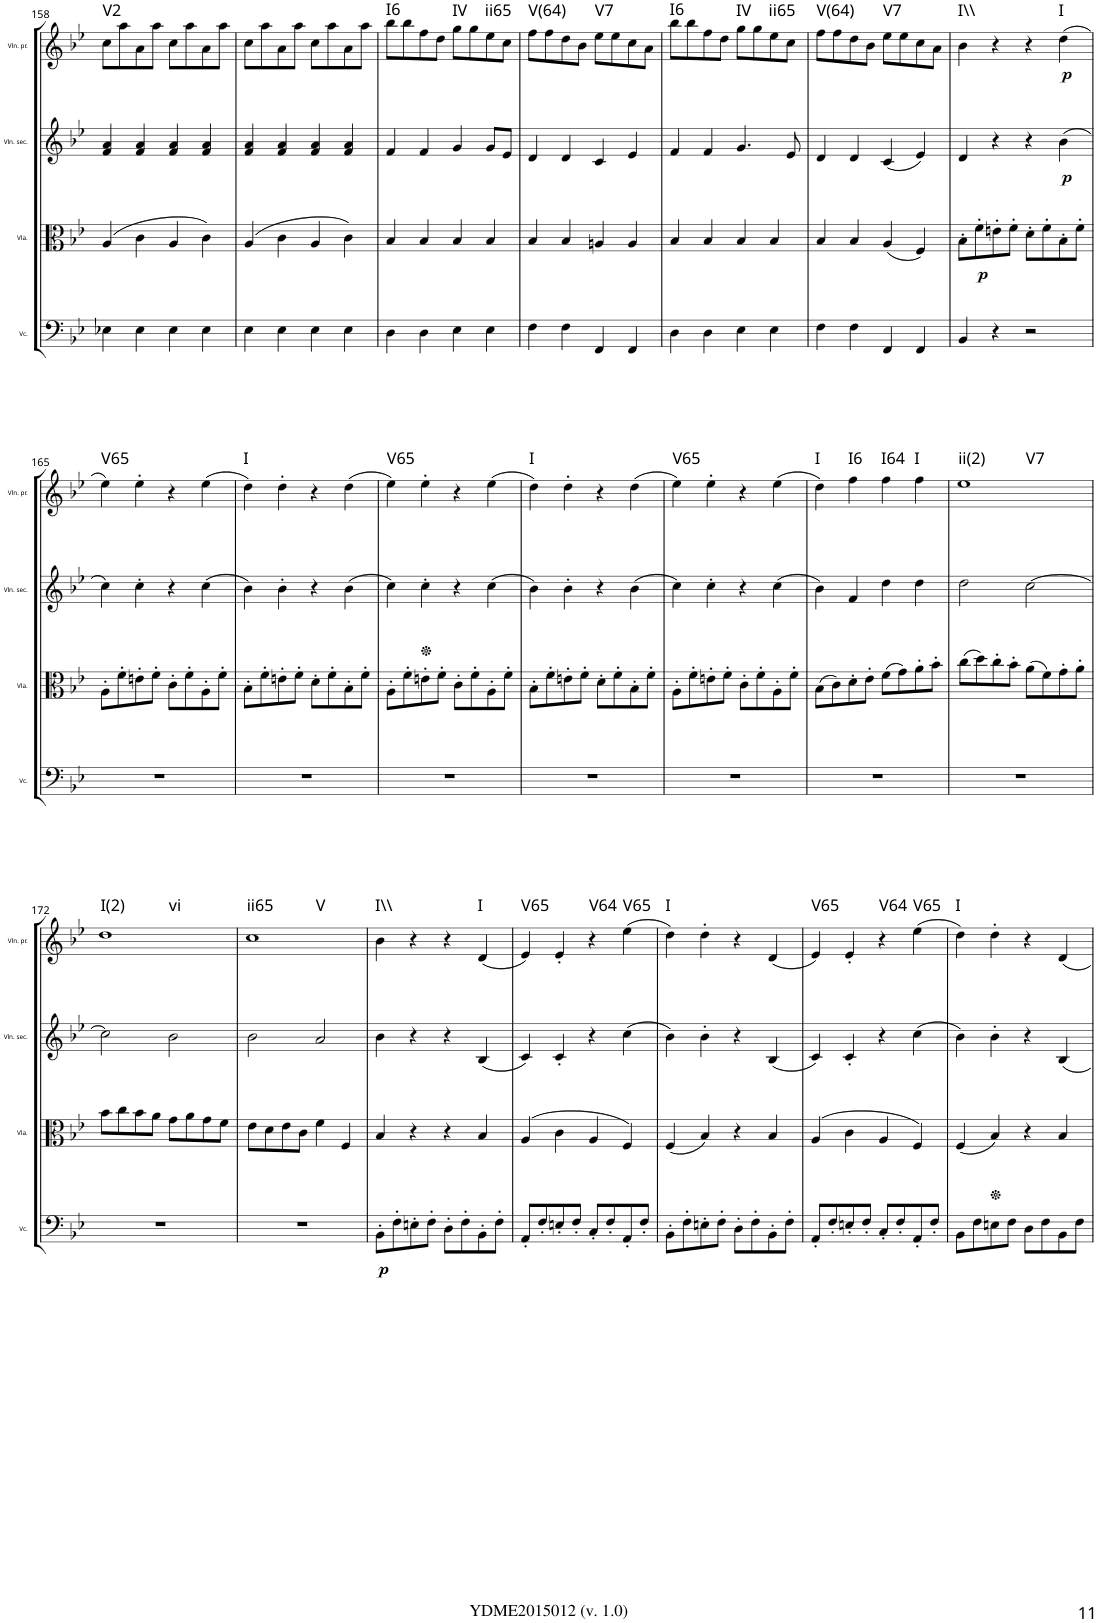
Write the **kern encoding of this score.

**kern	**dynam	**kern	**dynam	**kern	**dynam	**kern	**dynam	**harte
*part4	*part4	*part3	*part3	*part2	*part2	*part1	*part1	*part1
*staff4	*staff4	*staff3	*staff3	*staff2	*staff2	*staff1	*staff1	*
*I"Violoncelle	*	*I"Viola	*	*I"Violino secondo	*	*I"Violino primo	*	*
*I'Vc.	*	*I'Vla.	*	*I'Vln. sec.	*	*I'Vln. pr.	*	*
!!LO:PB:g=z
*clefF4	*	*clefC3	*	*clefG2	*	*clefG2	*	*
*k[b-e-]	*	*k[b-e-]	*	*k[b-e-]	*	*k[b-e-]	*	*
*B-:	*	*B-:	*	*B-:	*	*B-:	*	*
*M2/2	*	*M2/2	*	*M2/2	*	*M2/2	*	*
*met(c|)	*	*met(c|)	*	*met(c|)	*	*met(c|)	*	*
=158	=158	=158	=158	=158	=158	=158	=158	=158
!	!	!	!	!	!	!	!	!LO:H:kt=V2
4E-X\	.	(>4A/	.	4f/ 4a/	.	8cc\L	.	N
.	.	.	.	.	.	8aa\	.	.
4E-\	.	4c\	.	4f/ 4a/	.	8a\	.	.
.	.	.	.	.	.	8aa\J	.	.
4E-\	.	4A/	.	4f/ 4a/	.	8cc\L	.	.
.	.	.	.	.	.	8aa\	.	.
4E-\	.	4c\)	.	4f/ 4a/	.	8a\	.	.
.	.	.	.	.	.	8aa\J	.	.
=159	=159	=159	=159	=159	=159	=159	=159	=159
4E-\	.	(>4A/	.	4f/ 4a/	.	8cc\L	.	.
.	.	.	.	.	.	8aa\	.	.
4E-\	.	4c\	.	4f/ 4a/	.	8a\	.	.
.	.	.	.	.	.	8aa\J	.	.
4E-\	.	4A/	.	4f/ 4a/	.	8cc\L	.	.
.	.	.	.	.	.	8aa\	.	.
4E-\	.	4c\)	.	4f/ 4a/	.	8a\	.	.
.	.	.	.	.	.	8aa\J	.	.
=160	=160	=160	=160	=160	=160	=160	=160	=160
!	!	!	!	!	!	!	!	!LO:H:kt=I6
4D\	.	4B-/	.	4f/	.	8bb-\L	.	N
.	.	.	.	.	.	8bb-\	.	.
4D\	.	4B-/	.	4f/	.	8ff\	.	.
.	.	.	.	.	.	8dd\J	.	.
!	!	!	!	!	!	!	!	!LO:H:kt=IV
4E-\	.	4B-/	.	4g/	.	8gg\L	.	N
.	.	.	.	.	.	8gg\	.	.
!	!	!	!	!	!	!	!	!LO:H:kt=ii65
4E-\	.	4B-/	.	8g/L	.	8ee-\	.	N
.	.	.	.	8e-/J	.	8cc\J	.	.
=161	=161	=161	=161	=161	=161	=161	=161	=161
!	!	!	!	!	!	!	!	!LO:H:kt=V(64)
4F\	.	4B-/	.	4d/	.	8ff\L	.	N
.	.	.	.	.	.	8ff\	.	.
4F\	.	4B-/	.	4d/	.	8dd\	.	.
.	.	.	.	.	.	8b-\J	.	.
!	!	!	!	!	!	!	!	!LO:H:kt=V7
4FF/	.	4An/	.	4c/	.	8ee-\L	.	N
.	.	.	.	.	.	8ee-\	.	.
4FF/	.	4A/	.	4e-/	.	8cc\	.	.
.	.	.	.	.	.	8a\J	.	.
=162	=162	=162	=162	=162	=162	=162	=162	=162
!	!	!	!	!	!	!	!	!LO:H:kt=I6
4D\	.	4B-/	.	4f/	.	8bb-\L	.	N
.	.	.	.	.	.	8bb-\	.	.
4D\	.	4B-/	.	4f/	.	8ff\	.	.
.	.	.	.	.	.	8dd\J	.	.
!	!	!	!	!	!	!	!	!LO:H:kt=IV
4E-\	.	4B-/	.	4.g/	.	8gg\L	.	N
.	.	.	.	.	.	8gg\	.	.
!	!	!	!	!	!	!	!	!LO:H:kt=ii65
4E-\	.	4B-/	.	.	.	8ee-\	.	N
.	.	.	.	8e-/	.	8cc\J	.	.
=163	=163	=163	=163	=163	=163	=163	=163	=163
!	!	!	!	!	!	!	!	!LO:H:kt=V(64)
4F\	.	4B-/	.	4d/	.	8ff\L	.	N
.	.	.	.	.	.	8ff\	.	.
4F\	.	4B-/	.	4d/	.	8dd\	.	.
.	.	.	.	.	.	8b-\J	.	.
!	!	!	!	!	!	!	!	!LO:H:kt=V7
4FF/	.	(<4A/	.	(<4c/	.	8ee-\L	.	N
.	.	.	.	.	.	8ee-\	.	.
4FF/	.	4F/)	.	4e-/)	.	8cc\	.	.
.	.	.	.	.	.	8a\J	.	.
=164	=164	=164	=164	=164	=164	=164	=164	=164
!	!	!	!	!	!	!	!	!LO:H:kt=I\\
4BB-/	.	8B-'\L	.	4d/	.	4b-\	.	N
!	!	!	!LO:DY:b	!	!	!	!	!
.	.	8f'\	p	.	.	.	.	.
4r	.	8en'\	.	4r	.	4r	.	.
.	.	8f'\J	.	.	.	.	.	.
2r	.	8d'\L	.	4r	.	4r	.	.
.	.	8f'\	.	.	.	.	.	.
!	!	!	!	!	!LO:DY:b	!	!LO:DY:b	!LO:H:kt=I
.	.	8B-'\	.	(>4b-\	p	(>4dd\	p	N
.	.	8f'\J	.	.	.	.	.	.
!!LO:LB:g=z
=165	=165	=165	=165	=165	=165	=165	=165	=165
!	!	!	!	!	!	!	!	!LO:H:kt=V65
1r	.	8A'\L	.	4cc\)	.	4ee-\)	.	N
.	.	8f'\	.	.	.	.	.	.
.	.	8en'\	.	4cc'\	.	4ee-'\	.	.
.	.	8f'\J	.	.	.	.	.	.
.	.	8c'\L	.	4r	.	4r	.	.
.	.	8f'\	.	.	.	.	.	.
.	.	8A'\	.	(>4cc\	.	(>4ee-\	.	.
.	.	8f'\J	.	.	.	.	.	.
=166	=166	=166	=166	=166	=166	=166	=166	=166
!	!	!	!	!	!	!	!	!LO:H:kt=I
1r	.	8B-'\L	.	4b-\)	.	4dd\)	.	N
.	.	8f'\	.	.	.	.	.	.
.	.	8en'\	.	4b-'\	.	4dd'\	.	.
.	.	8f'\J	.	.	.	.	.	.
.	.	8d'\L	.	4r	.	4r	.	.
.	.	8f'\	.	.	.	.	.	.
.	.	8B-'\	.	(>4b-\	.	(>4dd\	.	.
.	.	8f'\J	.	.	.	.	.	.
=167	=167	=167	=167	=167	=167	=167	=167	=167
!	!	!	!	!	!	!	!	!LO:H:kt=V65
1r	.	8A'\L	.	4cc\)	.	4ee-\)	.	N
.	.	8f'\	.	.	.	.	.	.
.	.	8en'\	.	4cc'\	.	4ee-'\	.	.
.	.	8f'\J	.	.	.	.	.	.
.	.	8c'\L	.	4r	.	4r	.	.
.	.	8f'\	.	.	.	.	.	.
.	.	8A'\	.	(>4cc\	.	(>4ee-\	.	.
.	.	8f'\J	.	.	.	.	.	.
=168	=168	=168	=168	=168	=168	=168	=168	=168
!	!	!	!	!	!	!	!	!LO:H:kt=I
1r	.	8B-'\L	.	4b-\)	.	4dd\)	.	N
.	.	8f'\	.	.	.	.	.	.
.	.	8en'\	.	4b-'\	.	4dd'\	.	.
.	.	8f'\J	.	.	.	.	.	.
.	.	8d'\L	.	4r	.	4r	.	.
.	.	8f'\	.	.	.	.	.	.
.	.	8B-'\	.	(>4b-\	.	(>4dd\	.	.
.	.	8f'\J	.	.	.	.	.	.
=169	=169	=169	=169	=169	=169	=169	=169	=169
!	!	!	!	!	!	!	!	!LO:H:kt=V65
1r	.	8A'\L	.	4cc\)	.	4ee-\)	.	N
.	.	8f'\	.	.	.	.	.	.
.	.	8en'\	.	4cc'\	.	4ee-'\	.	.
.	.	8f'\J	.	.	.	.	.	.
.	.	8c'\L	.	4r	.	4r	.	.
.	.	8f'\	.	.	.	.	.	.
.	.	8A'\	.	(>4cc\	.	(>4ee-\	.	.
.	.	8f'\J	.	.	.	.	.	.
=170	=170	=170	=170	=170	=170	=170	=170	=170
!	!	!	!	!	!	!	!	!LO:H:kt=I
1r	.	(>8B-\L	.	4b-\)	.	4dd\)	.	N
.	.	8c\)	.	.	.	.	.	.
!	!	!	!	!	!	!	!	!LO:H:kt=I6
.	.	8d'\	.	4f/	.	4ff\	.	N
.	.	8e-'\J	.	.	.	.	.	.
!	!	!	!	!	!	!	!	!LO:H:kt=I64
.	.	(>8f\L	.	4dd\	.	4ff\	.	N
.	.	8g\)	.	.	.	.	.	.
!	!	!	!	!	!	!	!	!LO:H:kt=I
.	.	8a'\	.	4dd\	.	4ff\	.	N
.	.	8b-'\J	.	.	.	.	.	.
=171	=171	=171	=171	=171	=171	=171	=171	=171
!	!	!	!	!	!	!	!	!LO:H:n=1:kt=ii(2)
!	!	!	!	!	!	!	!	!LO:H:n=2:kt=V7
1r	.	(>8cc\L	.	2dd\	.	1ee-	.	N N
.	.	8dd\)	.	.	.	.	.	.
.	.	8cc'\	.	.	.	.	.	.
.	.	8b-'\J	.	.	.	.	.	.
.	.	(>8a\L	.	[2cc\	.	.	.	.
.	.	8f\)	.	.	.	.	.	.
.	.	8g'\	.	.	.	.	.	.
.	.	8a'\J	.	.	.	.	.	.
!!LO:LB:g=z
=172	=172	=172	=172	=172	=172	=172	=172	=172
!	!	!	!	!	!	!	!	!LO:H:n=1:kt=I(2)
!	!	!	!	!	!	!	!	!LO:H:n=2:kt=vi
1r	.	8b-\L	.	2cc\]	.	1dd	.	N N
.	.	8cc\	.	.	.	.	.	.
.	.	8b-\	.	.	.	.	.	.
.	.	8a\J	.	.	.	.	.	.
.	.	8g\L	.	2b-\	.	.	.	.
.	.	8a\	.	.	.	.	.	.
.	.	8g\	.	.	.	.	.	.
.	.	8f\J	.	.	.	.	.	.
=173	=173	=173	=173	=173	=173	=173	=173	=173
!	!	!	!	!	!	!	!	!LO:H:n=1:kt=ii65
!	!	!	!	!	!	!	!	!LO:H:n=2:kt=V
1r	.	8e-\L	.	2b-\	.	1cc	.	N N
.	.	8d\	.	.	.	.	.	.
.	.	8e-\	.	.	.	.	.	.
.	.	8c\J	.	.	.	.	.	.
.	.	4f\	.	2a/	.	.	.	.
.	.	4F/	.	.	.	.	.	.
=174	=174	=174	=174	=174	=174	=174	=174	=174
!	!LO:DY:b	!	!	!	!	!	!	!LO:H:kt=I\\
8BB-'\L	p	4B-/	.	4b-\	.	4b-\	.	N
8F'\	.	.	.	.	.	.	.	.
8En'\	.	4r	.	4r	.	4r	.	.
8F'\J	.	.	.	.	.	.	.	.
8D'\L	.	4r	.	4r	.	4r	.	.
8F'\	.	.	.	.	.	.	.	.
!	!	!	!	!	!	!	!	!LO:H:kt=I
8BB-'\	.	4B-/	.	(<4B-/	.	(<4d/	.	N
8F'\J	.	.	.	.	.	.	.	.
=175	=175	=175	=175	=175	=175	=175	=175	=175
!	!	!	!	!	!	!	!	!LO:H:kt=V65
8AA'/L	.	(>4A/	.	4c/)	.	4e-/)	.	N
8F'/	.	.	.	.	.	.	.	.
8En'/	.	4c\	.	4c'/	.	4e-'/	.	.
8F'/J	.	.	.	.	.	.	.	.
!	!	!	!	!	!	!	!	!LO:H:kt=V64
8C'/L	.	4A/	.	4r	.	4r	.	N
8F'/	.	.	.	.	.	.	.	.
!	!	!	!	!	!	!	!	!LO:H:kt=V65
8AA'/	.	4F/)	.	(>4cc\	.	(>4ee-\	.	N
8F'/J	.	.	.	.	.	.	.	.
=176	=176	=176	=176	=176	=176	=176	=176	=176
!	!	!	!	!	!	!	!	!LO:H:kt=I
8BB-'\L	.	(<4F/	.	4b-\)	.	4dd\)	.	N
8F'\	.	.	.	.	.	.	.	.
8En'\	.	4B-/)	.	4b-'\	.	4dd'\	.	.
8F'\J	.	.	.	.	.	.	.	.
8D'\L	.	4r	.	4r	.	4r	.	.
8F'\	.	.	.	.	.	.	.	.
8BB-'\	.	4B-/	.	(<4B-/	.	(<4d/	.	.
8F'\J	.	.	.	.	.	.	.	.
=177	=177	=177	=177	=177	=177	=177	=177	=177
!	!	!	!	!	!	!	!	!LO:H:kt=V65
8AA'/L	.	(>4A/	.	4c/)	.	4e-/)	.	N
8F'/	.	.	.	.	.	.	.	.
8En'/	.	4c\	.	4c'/	.	4e-'/	.	.
8F'/J	.	.	.	.	.	.	.	.
!	!	!	!	!	!	!	!	!LO:H:kt=V64
8C'/L	.	4A/	.	4r	.	4r	.	N
8F'/	.	.	.	.	.	.	.	.
!	!	!	!	!	!	!	!	!LO:H:kt=V65
8AA'/	.	4F/)	.	(>4cc\	.	(>4ee-\	.	N
8F'/J	.	.	.	.	.	.	.	.
=178	=178	=178	=178	=178	=178	=178	=178	=178
!	!	!	!	!	!	!	!	!LO:H:kt=I
8BB-\L	.	(<4F/	.	4b-\)	.	4dd\)	.	N
8F\	.	.	.	.	.	.	.	.
8En\	.	4B-/)	.	4b-'\	.	4dd'\	.	.
8F\J	.	.	.	.	.	.	.	.
8D\L	.	4r	.	4r	.	4r	.	.
8F\	.	.	.	.	.	.	.	.
8BB-\	.	4B-/	.	4B-/	.	4d/	.	.
8F\J	.	.	.	.	.	.	.	.
=	=	=	=	=	=	=	=	=
*-	*-	*-	*-	*-	*-	*-	*-	*-
